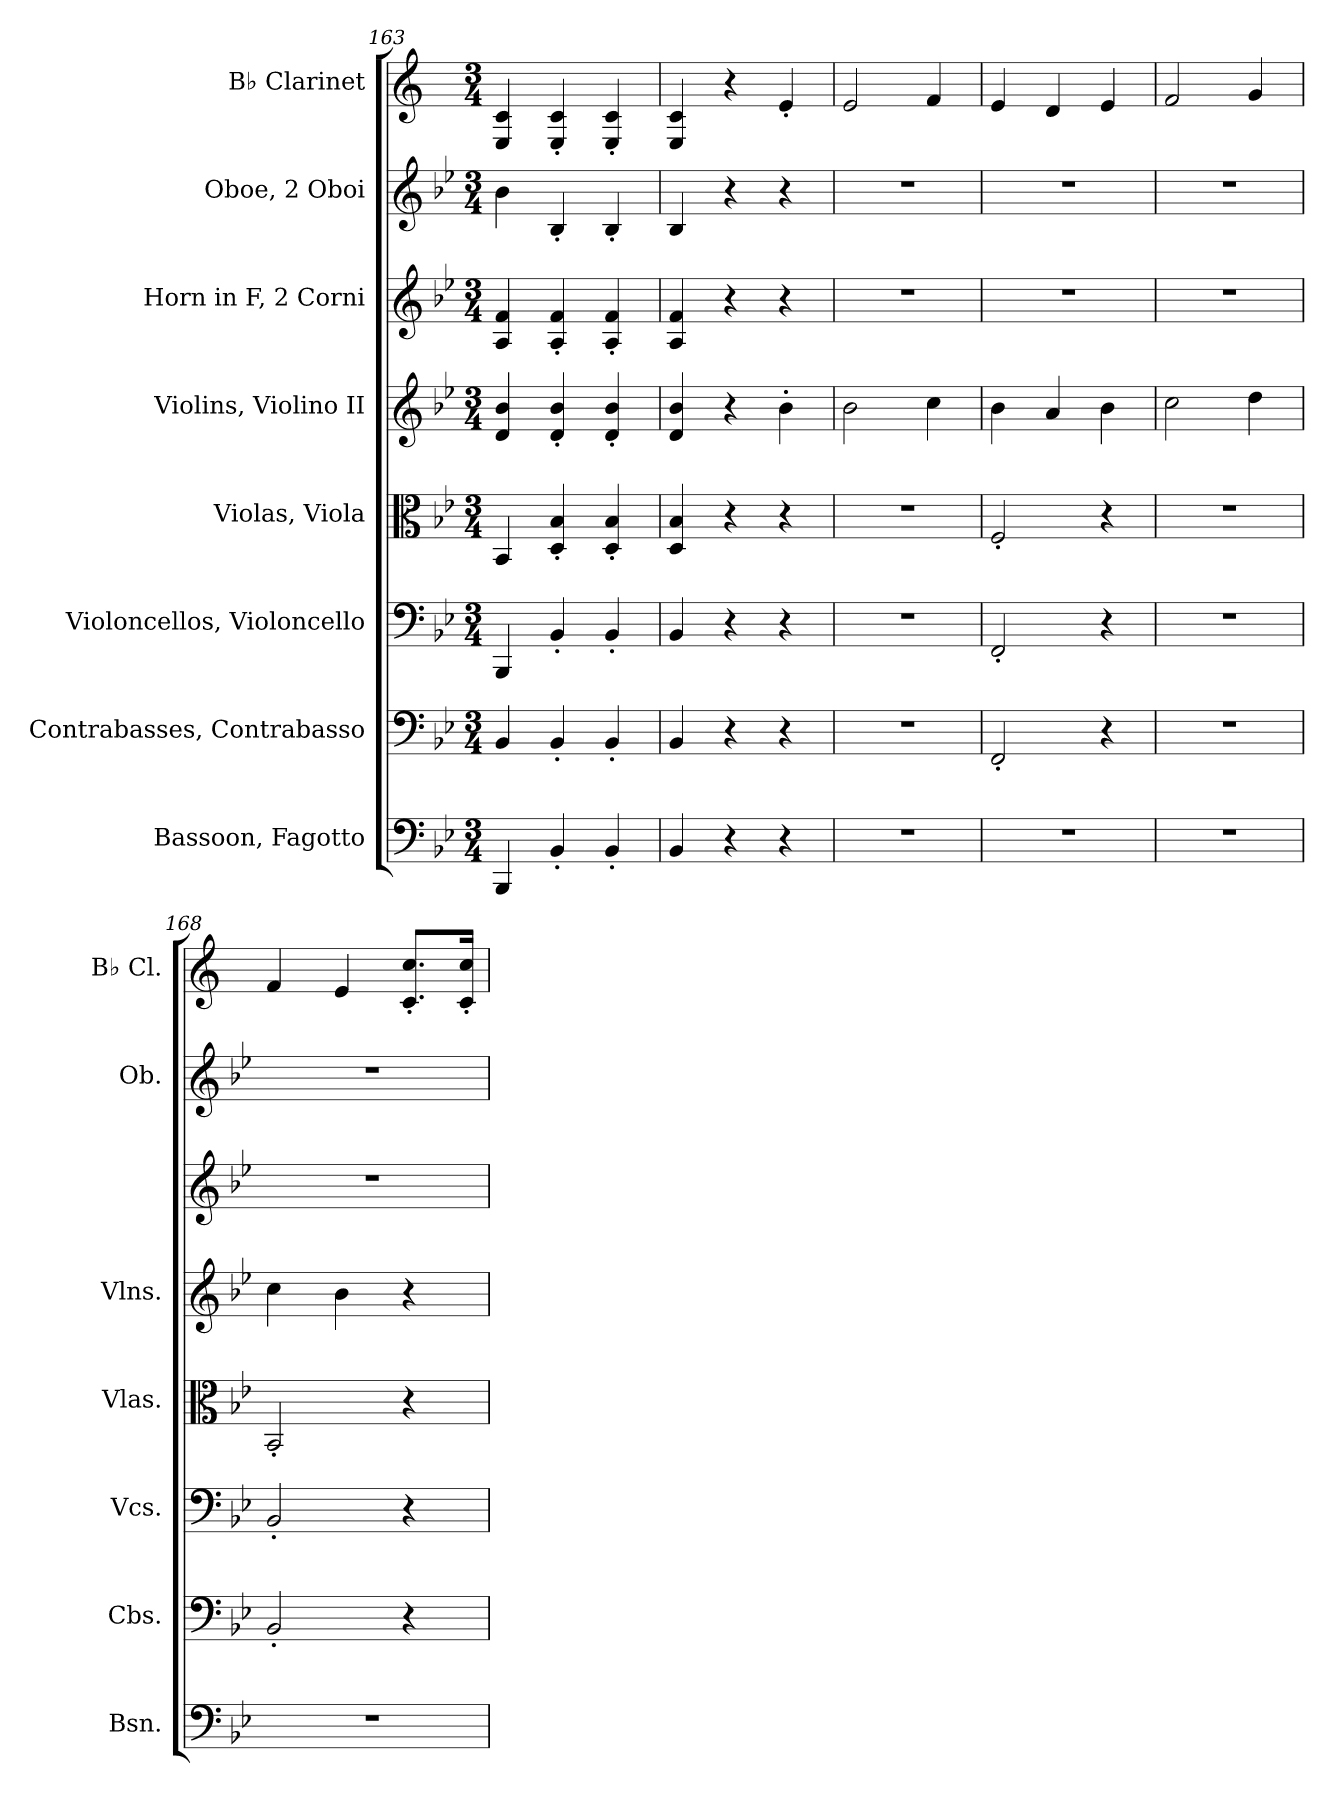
**kern	**kern	**kern	**kern	**kern	**kern	**kern	**kern
*part8	*part7	*part6	*part5	*part4	*part3	*part2	*part1
*staff8	*staff7	*staff6	*staff5	*staff4	*staff3	*staff2	*staff1
*I"Bassoon, Fagotto	*I"Contrabasses, Contrabasso	*I"Violoncellos, Violoncello	*I"Violas, Viola	*I"Violins, Violino II	*I"Horn in F, 2 Corni	*I"Oboe, 2 Oboi	*I"B♭ Clarinet
*I'Bsn.	*I'Cbs.	*I'Vcs.	*I'Vlas.	*I'Vlns.	*	*I'Ob.	*I'B♭ Cl.
!!LO:LB:g=z
*clefF4	*clefF4	*clefF4	*clefC3	*clefG2	*clefG2	*clefG2	*clefG2
*	*ITrd7c12	*	*	*	*ITrd4c7	*	*ITrd1c2
*k[b-e-]	*k[b-e-]	*k[b-e-]	*k[b-e-]	*k[b-e-]	*k[b-e-a-]	*k[b-e-]	*k[b-e-]
*M3/4	*M3/4	*M3/4	*M3/4	*M3/4	*M3/4	*M3/4	*M3/4
=163	=163	=163	=163	=163	=163	=163	=163
4BBB-/	4BBB-/	4BBB-/	4BB-/	4d/ 4b-/	4D/ 4B-/	4b-\	4D/ 4B-/
4BB-'/	4BBB-'/	4BB-'/	4D/' 4B-/'	4d/' 4b-/'	4D/' 4B-/'	4B-'/	4D/' 4B-/'
4BB-'/	4BBB-'/	4BB-'/	4D/' 4B-/'	4d/' 4b-/'	4D/' 4B-/'	4B-'/	4D/' 4B-/'
=164	=164	=164	=164	=164	=164	=164	=164
4BB-/	4BBB-/	4BB-/	4D/ 4B-/	4d/ 4b-/	4D/ 4B-/	4B-/	4D/ 4B-/
4r	4r	4r	4r	4r	4r	4r	4r
4r	4r	4r	4r	4b-'\	4r	4r	4d'/
=165	=165	=165	=165	=165	=165	=165	=165
2.r	2.r	2.r	2.r	2b-\	2.r	2.r	2d/
.	.	.	.	4cc\	.	.	4e-/
=166	=166	=166	=166	=166	=166	=166	=166
2.r	2FFF'/	2FF'/	2F'/	4b-\	2.r	2.r	4d/
.	.	.	.	4a/	.	.	4c/
.	4r	4r	4r	4b-\	.	.	4d/
=167	=167	=167	=167	=167	=167	=167	=167
2.r	2.r	2.r	2.r	2cc\	2.r	2.r	2e-/
.	.	.	.	4dd\	.	.	4f/
=168	=168	=168	=168	=168	=168	=168	=168
2.r	2BBB-'/	2BB-'/	2BB-'/	4cc\	2.r	2.r	4e-/
.	.	.	.	4b-\	.	.	4d/
.	4r	4r	4r	4r	.	.	8.B-/' 8.b-/'L
.	.	.	.	.	.	.	16B-/' 16b-/'Jk
=	=	=	=	=	=	=	=
*-	*-	*-	*-	*-	*-	*-	*-
